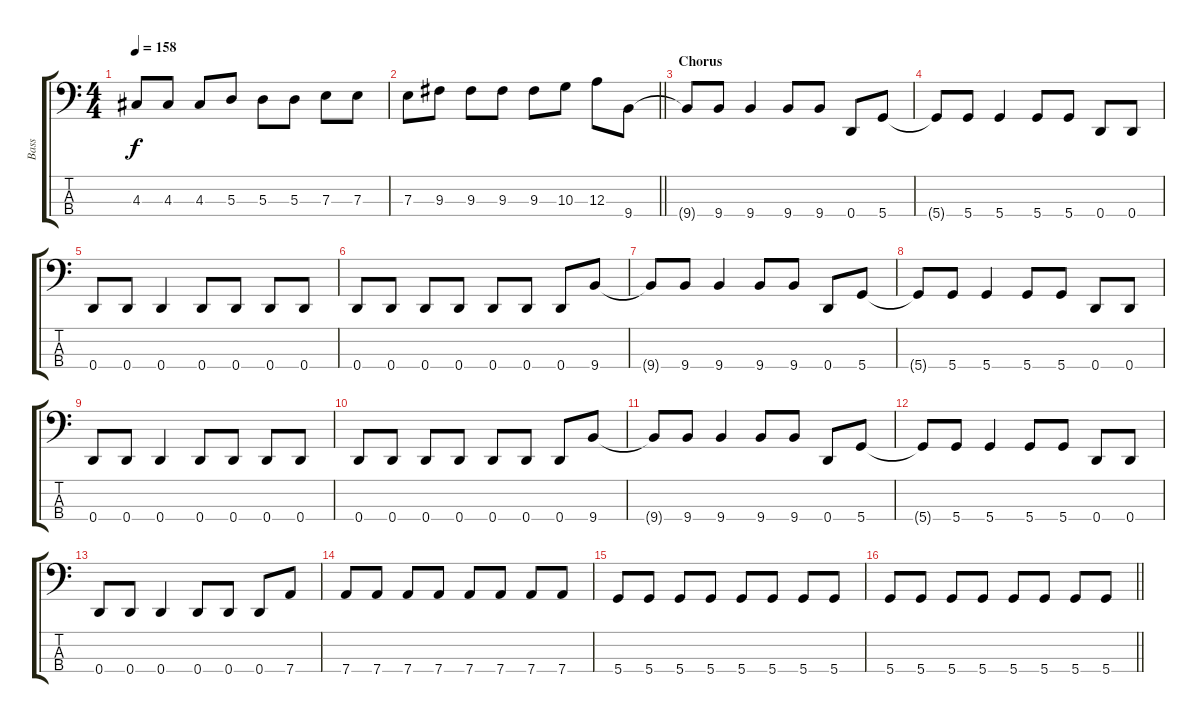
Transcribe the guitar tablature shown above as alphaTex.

\track ("Bass" "Bass") {instrument electricbassfinger}
\staff {score tabs}
\tuning (G2 D2 A1 D1) {hide}
\ts (4 4)
\tempo 158
\clef f4
\ks c
4.3.8{dy f} 4.3.8 4.3.8 5.3.8 5.3.8 5.3.8 7.3.8 7.3.8 |
\barLineRight lightlight
7.3.8 9.3.8 9.3.8 9.3.8 9.3.8 10.3.8 12.3.8 9.4.8 |
\section ("" "Chorus")
9.4{t}.8 9.4.8 9.4.4 9.4.8 9.4.8 0.4.8 5.4.8 |
5.4{t}.8 5.4.8 5.4.4 5.4.8 5.4.8 0.4.8 0.4.8 |
0.4.8 0.4.8 0.4.4 0.4.8 0.4.8 0.4.8 0.4.8 |
0.4.8 0.4.8 0.4.8 0.4.8 0.4.8 0.4.8 0.4.8 9.4.8 |
9.4{t}.8 9.4.8 9.4.4 9.4.8 9.4.8 0.4.8 5.4.8 |
5.4{t}.8 5.4.8 5.4.4 5.4.8 5.4.8 0.4.8 0.4.8 |
0.4.8 0.4.8 0.4.4 0.4.8 0.4.8 0.4.8 0.4.8 |
0.4.8 0.4.8 0.4.8 0.4.8 0.4.8 0.4.8 0.4.8 9.4.8 |
9.4{t}.8 9.4.8 9.4.4 9.4.8 9.4.8 0.4.8 5.4.8 |
5.4{t}.8 5.4.8 5.4.4 5.4.8 5.4.8 0.4.8 0.4.8 |
0.4.8 0.4.8 0.4.4 0.4.8 0.4.8 0.4.8 7.4.8 |
7.4.8 7.4.8 7.4.8 7.4.8 7.4.8 7.4.8 7.4.8 7.4.8 |
5.4.8 5.4.8 5.4.8 5.4.8 5.4.8 5.4.8 5.4.8 5.4.8 |
\barLineRight lightlight
5.4.8 5.4.8 5.4.8 5.4.8 5.4.8 5.4.8 5.4.8 5.4.8
